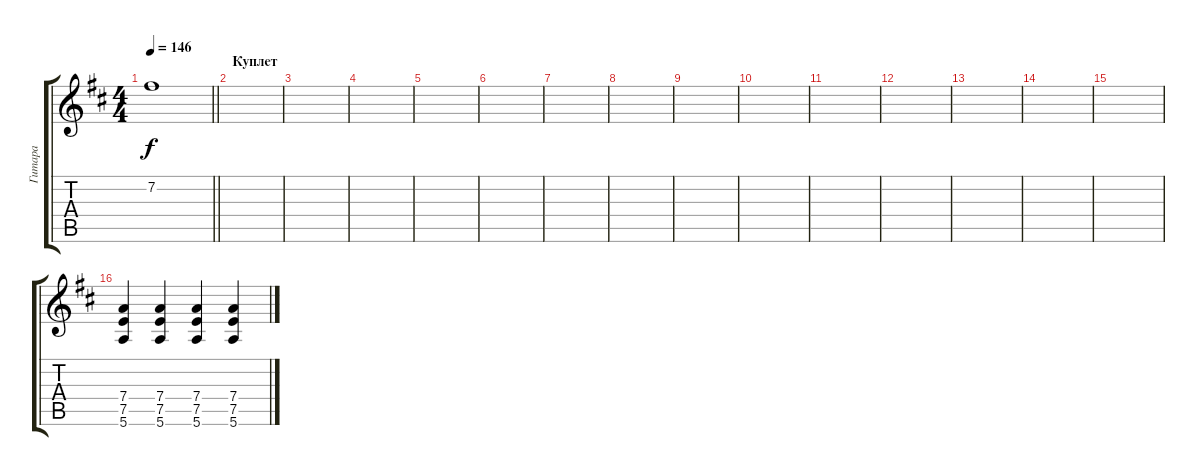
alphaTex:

\track ("Гитара" "Гитара") {instrument distortionguitar}
\staff {score tabs}
\tuning (E4 B3 G3 D3 A2 E2) {hide}
\ts (4 4)
\tempo 146
\clef g2
\barLineRight lightlight
\ks bminor
7.2{t}.1{dy f} |
\section ("" "Куплет")
|
|
|
|
|
|
|
|
|
|
|
|
|
|
(7.4 7.5 5.6).4 (7.4 7.5 5.6).4 (7.4 7.5 5.6).4 (7.4 7.5 5.6).4
